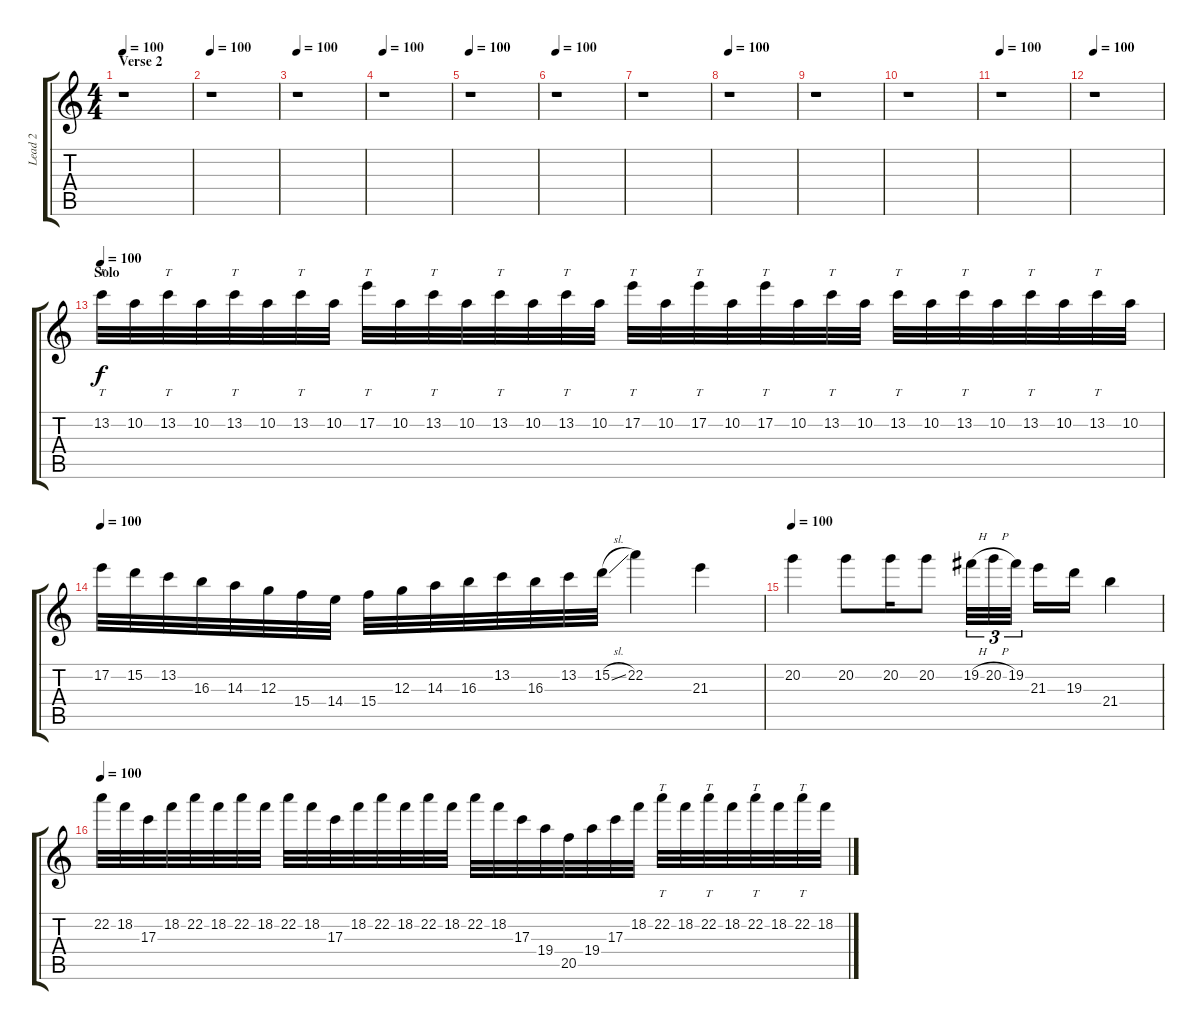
\track ("Lead 2" "Lead 2") {instrument distortionguitar}
\staff {score tabs}
\tuning (E4 B3 G3 D3 A2 E2) {hide}
\ts (4 4)
\section ("" "Verse 2")
\tempo 100
\clef g2
\ks c
r.1{dy f} |
\tempo 100
r.1 |
\tempo 100
r.1 |
\tempo 100
r.1 |
\tempo 100
r.1 |
\tempo 100
r.1 |
r.1 |
\tempo 100
r.1 |
\section ("" "")
r.1 |
r.1 |
\tempo 100
r.1 |
\tempo 100
r.1 |
\section ("" "Solo")
\tempo 100
13.2.32{tt} 10.2.32 13.2.32{tt} 10.2.32 13.2.32{tt} 10.2.32 13.2.32{tt} 10.2.32 17.2.32{tt} 10.2.32 13.2.32{tt} 10.2.32 13.2.32{tt} 10.2.32 13.2.32{tt} 10.2.32 17.2.32{tt} 10.2.32 17.2.32{tt} 10.2.32 17.2.32{tt} 10.2.32 13.2.32{tt} 10.2.32 13.2.32{tt} 10.2.32 13.2.32{tt} 10.2.32 13.2.32{tt} 10.2.32 13.2.32{tt} 10.2.32 |
\tempo 100
17.2.32 15.2.32 13.2.32 16.3.32 14.3.32 12.3.32 15.4.32 14.4.32 15.4.32 12.3.32 14.3.32 16.3.32 13.2.32 16.3.32 13.2.32 15.2{sl}.32 22.2.4 21.3.4 |
\tempo 100
20.2.4 20.2.8 20.2.16 20.2.8 19.2{h}.32{tu (3 2)} 20.2{h}.32{tu (3 2)} 19.2.32{tu (3 2)} 21.3.16 19.3.16 21.4.4 |
\tempo 100
22.2.32 18.2.32 17.3.32 18.2.32 22.2.32 18.2.32 22.2.32 18.2.32 22.2.32 18.2.32 17.3.32 18.2.32 22.2.32 18.2.32 22.2.32 18.2.32 22.2.32 18.2.32 17.3.32 19.4.32 20.5.32 19.4.32 17.3.32 18.2.32 22.2.32{tt} 18.2.32 22.2.32{tt} 18.2.32 22.2.32{tt} 18.2.32 22.2.32{tt} 18.2.32
